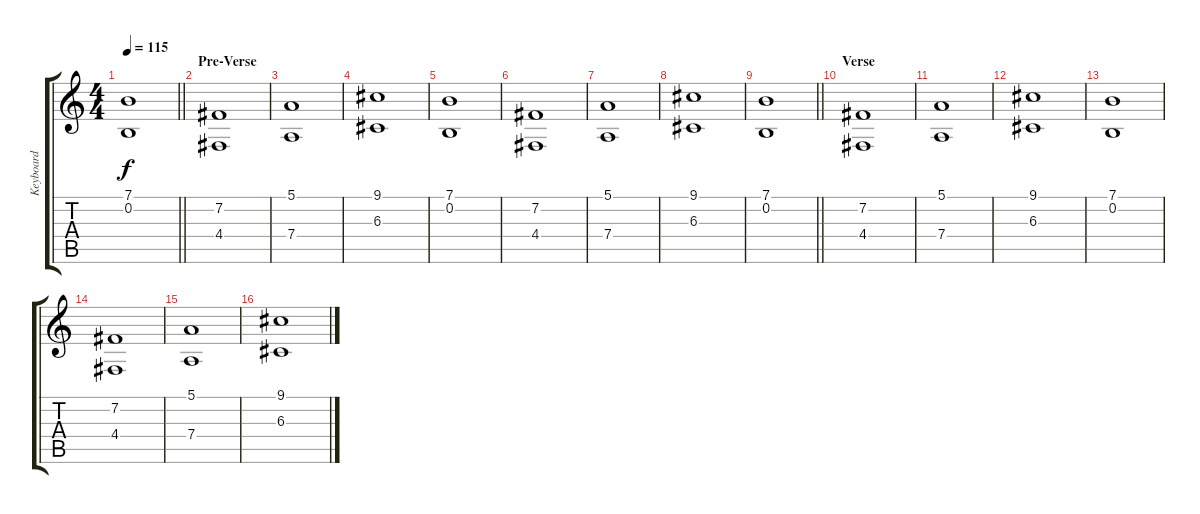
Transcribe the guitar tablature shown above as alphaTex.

\track ("Keyboard" "Keyboard") {instrument fx7echoes}
\staff {score tabs}
\tuning (E4 B3 G3 D3 A2 E2) {hide}
\ts (4 4)
\tempo 115
\clef g2
\barLineRight lightlight
\ks c
(7.1 0.2).1{dy f} |
\section ("" "Pre-Verse")
(7.2 4.4).1 |
(5.1 7.4).1 |
(9.1 6.3).1 |
(7.1 0.2).1 |
(7.2 4.4).1 |
(5.1 7.4).1 |
(9.1 6.3).1 |
\barLineRight lightlight
(7.1 0.2).1 |
\section ("" "Verse")
(7.2 4.4).1 |
(5.1 7.4).1 |
(9.1 6.3).1 |
(7.1 0.2).1 |
(7.2 4.4).1 |
(5.1 7.4).1 |
(9.1 6.3).1
